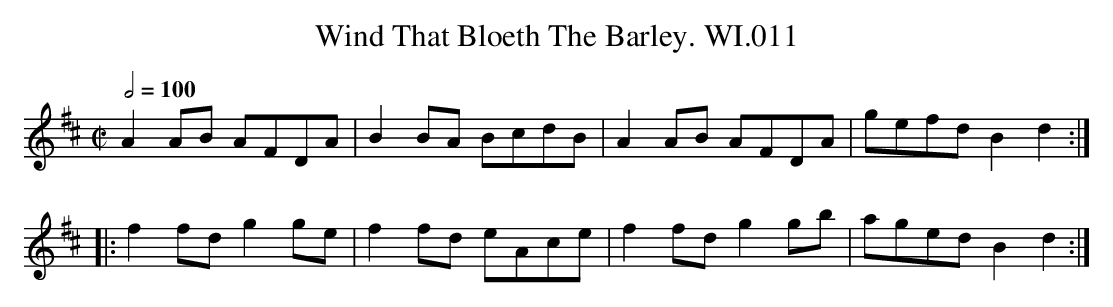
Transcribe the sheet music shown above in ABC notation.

X:1
T:Wind That Bloeth The Barley. WI.011
M:C|
L:1/8
Q:1/2=100
K:D
A2AB AFDA|B2BA BcdB|A2AB AFDA|gefd B2d2:|
|:f2fd g2ge|f2fd eAce|f2fd g2gb|aged B2d2:|
